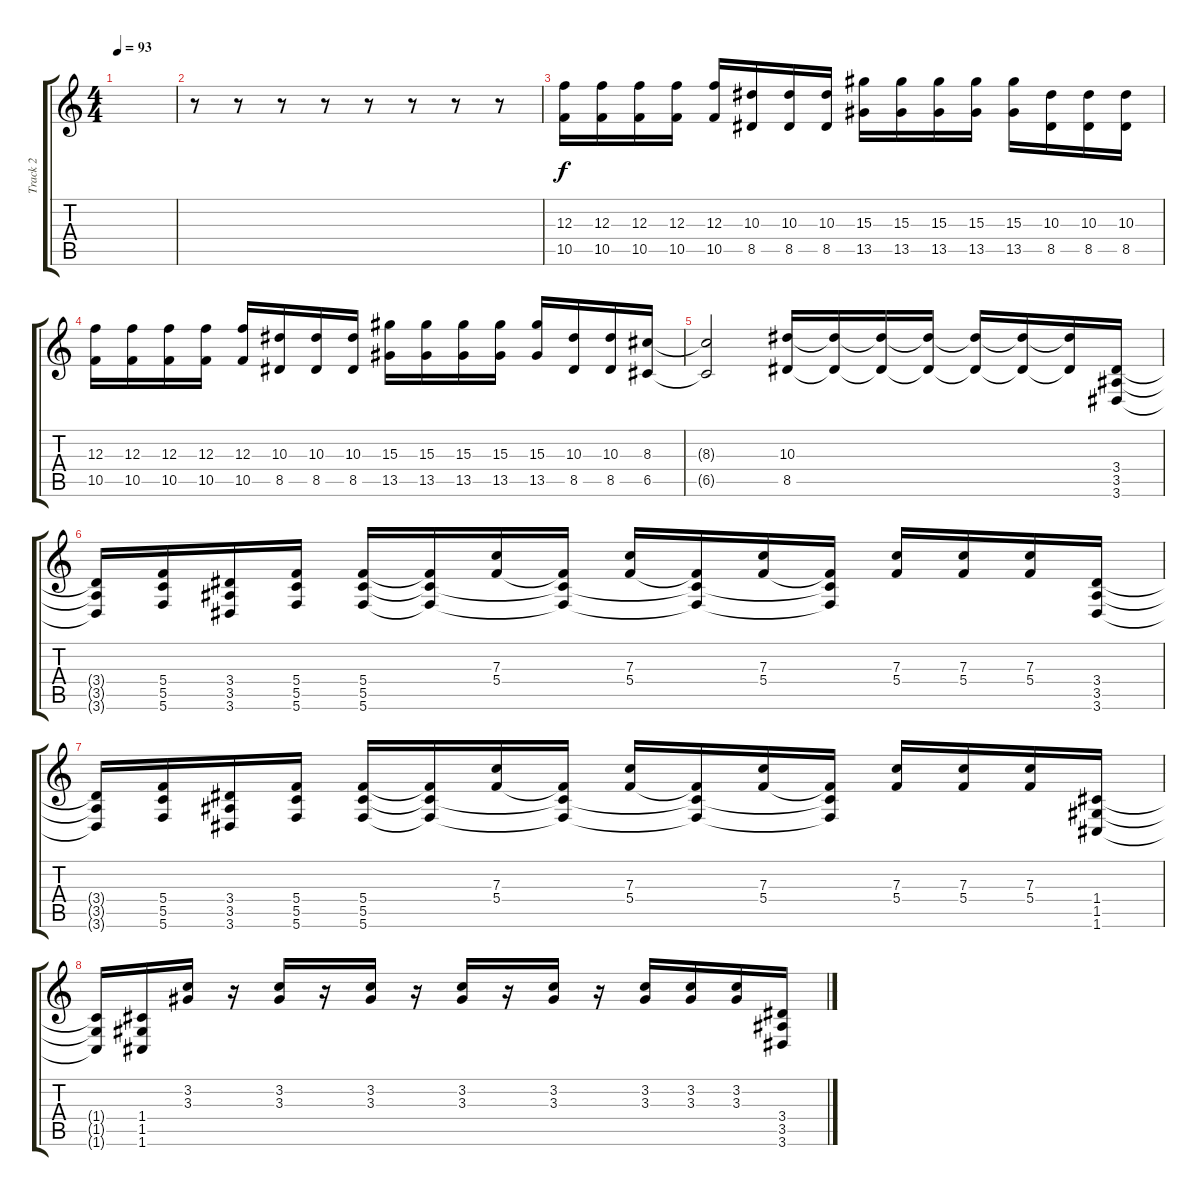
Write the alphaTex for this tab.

\track ("Track 2" "Track 2") {instrument distortionguitar}
\staff {score tabs}
\tuning (D4 A3 F3 C3 G2 C2) {hide}
\ts (4 4)
\tempo 93
\clef g2
\ks c
|
r.8 r.8 r.8 r.8 r.8 r.8 r.8 r.8 |
(12.3 10.5).16 (12.3 10.5).16 (12.3 10.5).16 (12.3 10.5).16 (12.3 10.5).16 (10.3 8.5).16 (10.3 8.5).16 (10.3 8.5).16 (15.3 13.5).16 (15.3 13.5).16 (15.3 13.5).16 (15.3 13.5).16 (15.3 13.5).16 (10.3 8.5).16 (10.3 8.5).16 (10.3 8.5).16 |
(12.3 10.5).16 (12.3 10.5).16 (12.3 10.5).16 (12.3 10.5).16 (12.3 10.5).16 (10.3 8.5).16 (10.3 8.5).16 (10.3 8.5).16 (15.3 13.5).16 (15.3 13.5).16 (15.3 13.5).16 (15.3 13.5).16 (15.3 13.5).16 (10.3 8.5).16 (10.3 8.5).16 (8.3 6.5).16 |
(8.3{t} 6.5{t}).2 (10.3 8.5).16 (10.3{t} 8.5{t}).16 (10.3{t} 8.5{t}).16 (10.3{t} 8.5{t}).16 (10.3{t} 8.5{t}).16 (10.3{t} 8.5{t}).16 (10.3{t} 8.5{t}).16 (3.4 3.5 3.6).16 |
(3.4{t} 3.5{t} 3.6{t}).16 (5.4 5.5 5.6).16 (3.4 3.5 3.6).16 (5.4 5.5 5.6).16 (5.4 5.5 5.6).16 (5.4{t} 5.5{t} 5.6{t}).16 (7.3 5.4).16 (5.4{t} 5.5{t} 5.6{t}).16 (7.3 5.4).16 (5.4{t} 5.5{t} 5.6{t}).16 (7.3 5.4).16 (5.4{t} 5.5{t} 5.6{t}).16 (7.3 5.4).16 (7.3 5.4).16 (7.3 5.4).16 (3.4 3.5 3.6).16 |
(3.4{t} 3.5{t} 3.6{t}).16 (5.4 5.5 5.6).16 (3.4 3.5 3.6).16 (5.4 5.5 5.6).16 (5.4 5.5 5.6).16 (5.4{t} 5.5{t} 5.6{t}).16 (7.3 5.4).16 (5.4{t} 5.5{t} 5.6{t}).16 (7.3 5.4).16 (5.4{t} 5.5{t} 5.6{t}).16 (7.3 5.4).16 (5.4{t} 5.5{t} 5.6{t}).16 (7.3 5.4).16 (7.3 5.4).16 (7.3 5.4).16 (1.4 1.5 1.6).16 |
(1.4{t} 1.5{t} 1.6{t}).16 (1.4 1.5 1.6).16 (3.2 3.3).16 r.16 (3.2 3.3).16 r.16 (3.2 3.3).16 r.16 (3.2 3.3).16 r.16 (3.2 3.3).16 r.16 (3.2 3.3).16 (3.2 3.3).16 (3.2 3.3).16 (3.4 3.5 3.6).16
